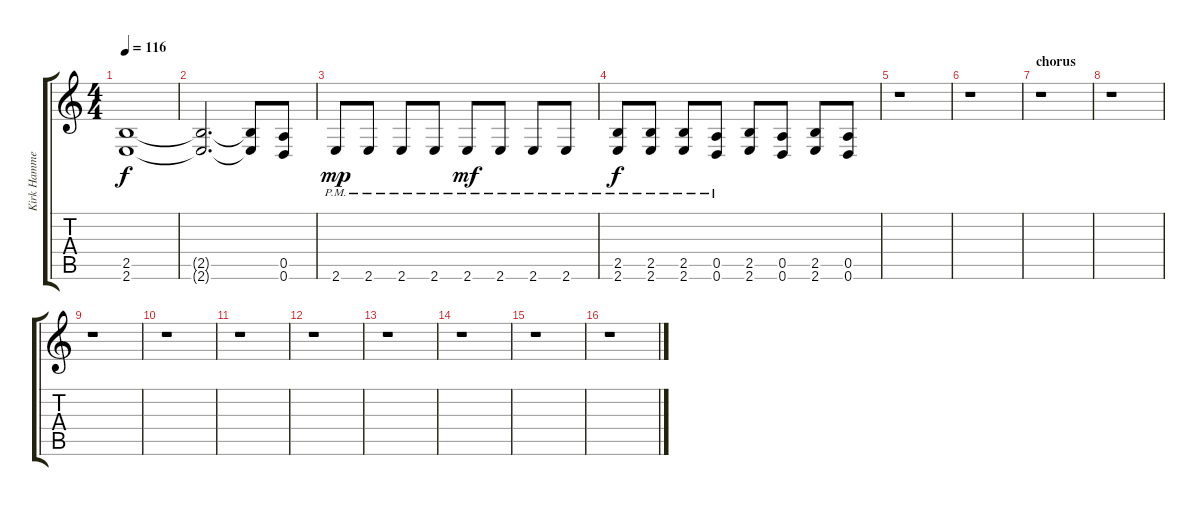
\track ("Kirk Hammet (Acoustic)" "Kirk Hamme") {instrument electricguitarclean}
\staff {score tabs}
\tuning (E4 B3 G3 D3 A2 D2) {hide}
\ts (4 4)
\tempo 116
\clef g2
\ks c
(2.5 2.6).1{dy f} |
(2.5{t} 2.6{t}).2{d} (2.5{t} 2.6{t}).8 (0.5 0.6).8 |
2.6{pm}.8{dy mp} 2.6{pm}.8 2.6{pm}.8 2.6{pm}.8 2.6{pm}.8{dy mf} 2.6{pm}.8 2.6{pm}.8 2.6{pm}.8 |
(2.5{pm} 2.6{pm}).8{dy f} (2.5{pm} 2.6{pm}).8 (2.5{pm} 2.6{pm}).8 (0.5{pm} 0.6{pm}).8 (2.5 2.6).8 (0.5 0.6).8 (2.5 2.6).8 (0.5 0.6).8 |
r.1 |
r.1 |
\section ("" "chorus")
r.1 |
r.1 |
r.1 |
r.1 |
r.1 |
r.1 |
r.1 |
r.1 |
r.1 |
r.1
